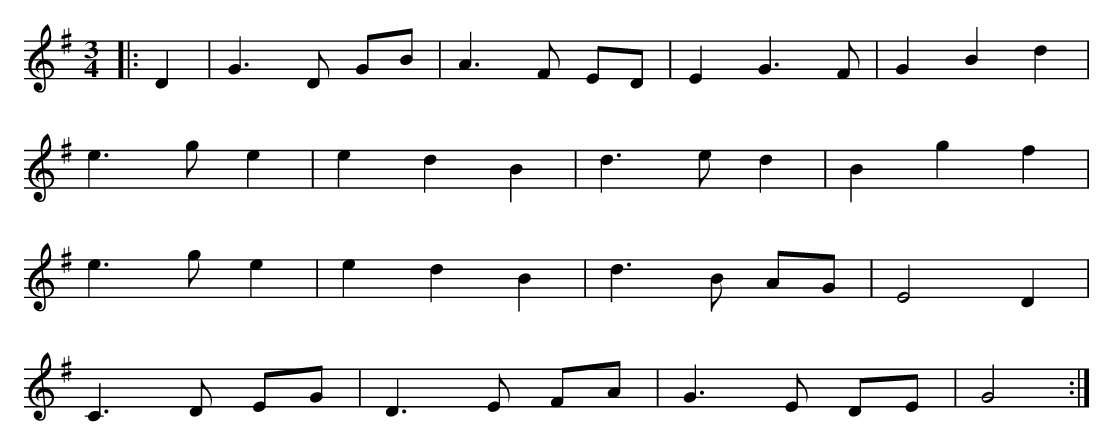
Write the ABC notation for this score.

X:1
M:3/4
K:G
|:D2|G3D GB|A3 F ED|E2 G3F|G2 B2 d2|
e3g e2|e2 d2 B2|d3 e d2|B2 g2 f2|
e3g e2|e2 d2 B2|d3 B AG|E4 D2|
C3 D EG|D3 E FA|G3 E DE|G4:|
